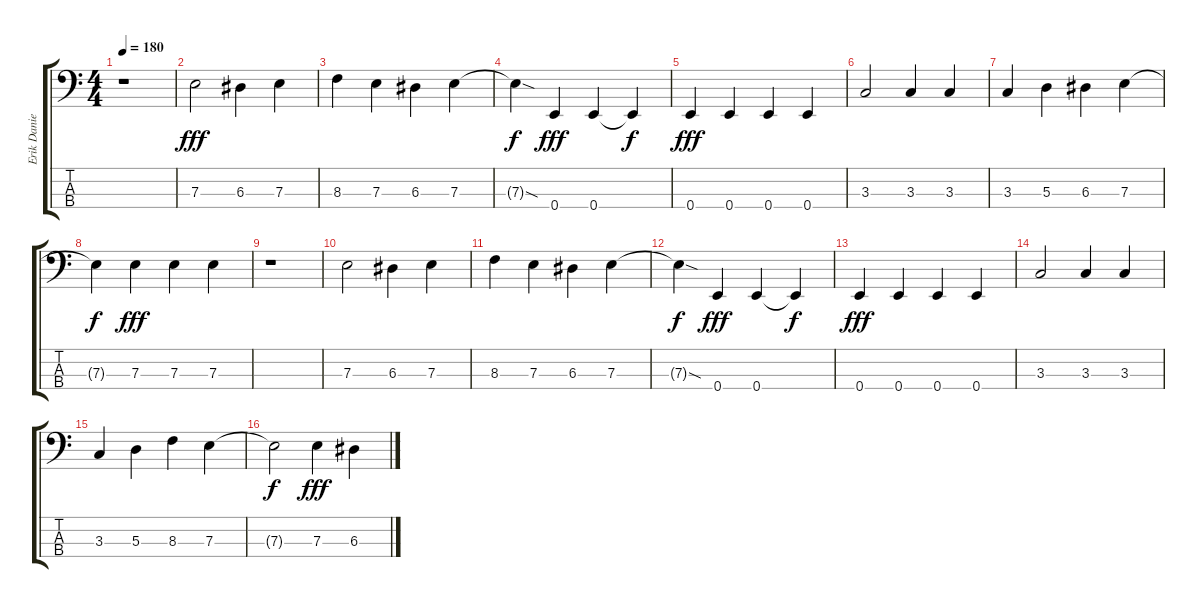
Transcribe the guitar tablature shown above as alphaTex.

\track ("Erik Danielsson" "Erik Danie") {instrument electricbasspick}
\staff {score tabs}
\tuning (G2 D2 A1 E1) {hide}
\ts (4 4)
\tempo 180
\clef f4
\ks c
r.1{dy fff} |
7.3.2 6.3.4 7.3.4 |
8.3.4 7.3.4 6.3.4 7.3.4 |
7.3{sod t}.4{dy f} 0.4.4{dy fff} 0.4.4 0.4{t}.4{dy f} |
0.4.4{dy fff} 0.4.4 0.4.4 0.4.4 |
3.3.2 3.3.4 3.3.4 |
3.3.4 5.3.4 6.3.4 7.3.4 |
7.3{t}.4{dy f} 7.3.4{dy fff} 7.3.4 7.3.4 |
r.1 |
7.3.2 6.3.4 7.3.4 |
8.3.4 7.3.4 6.3.4 7.3.4 |
7.3{sod t}.4{dy f} 0.4.4{dy fff} 0.4.4 0.4{t}.4{dy f} |
0.4.4{dy fff} 0.4.4 0.4.4 0.4.4 |
3.3.2 3.3.4 3.3.4 |
3.3.4 5.3.4 8.3.4 7.3.4 |
7.3{t}.2{dy f} 7.3.4{dy fff} 6.3.4
